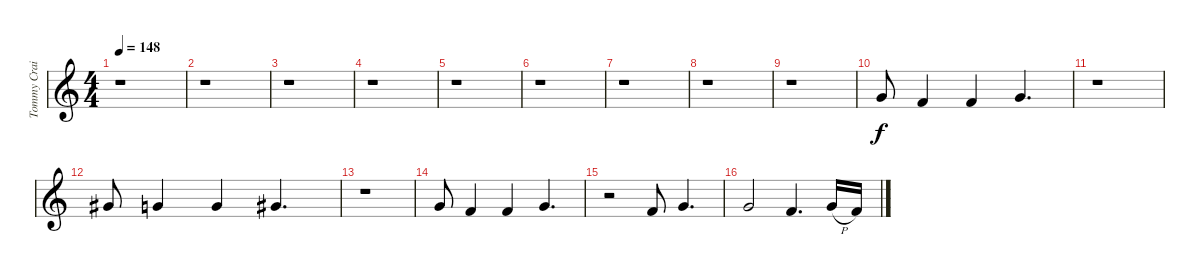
\track ("Tommy Crain Vocals" "Tommy Crai") {instrument violin}
\staff {score}
\tuning (E4 B3 G3 D3 A2 E2) {hide}
\ts (4 4)
\tempo 148
\clef g2
\ks c
r.1{dy f} |
r.1 |
r.1 |
r.1 |
r.1 |
r.1 |
r.1 |
r.1 |
r.1 |
8.2.8 6.2.4 6.2.4 8.2.4{d} |
r.1 |
9.2.8 8.2.4 8.2.4 9.2.4{d} |
r.1 |
8.2.8 6.2.4 6.2.4 8.2.4{d} |
r.2 6.2.8 8.2.4{d} |
8.2.2 6.2.4{d} 8.2{h}.16 6.2.16
